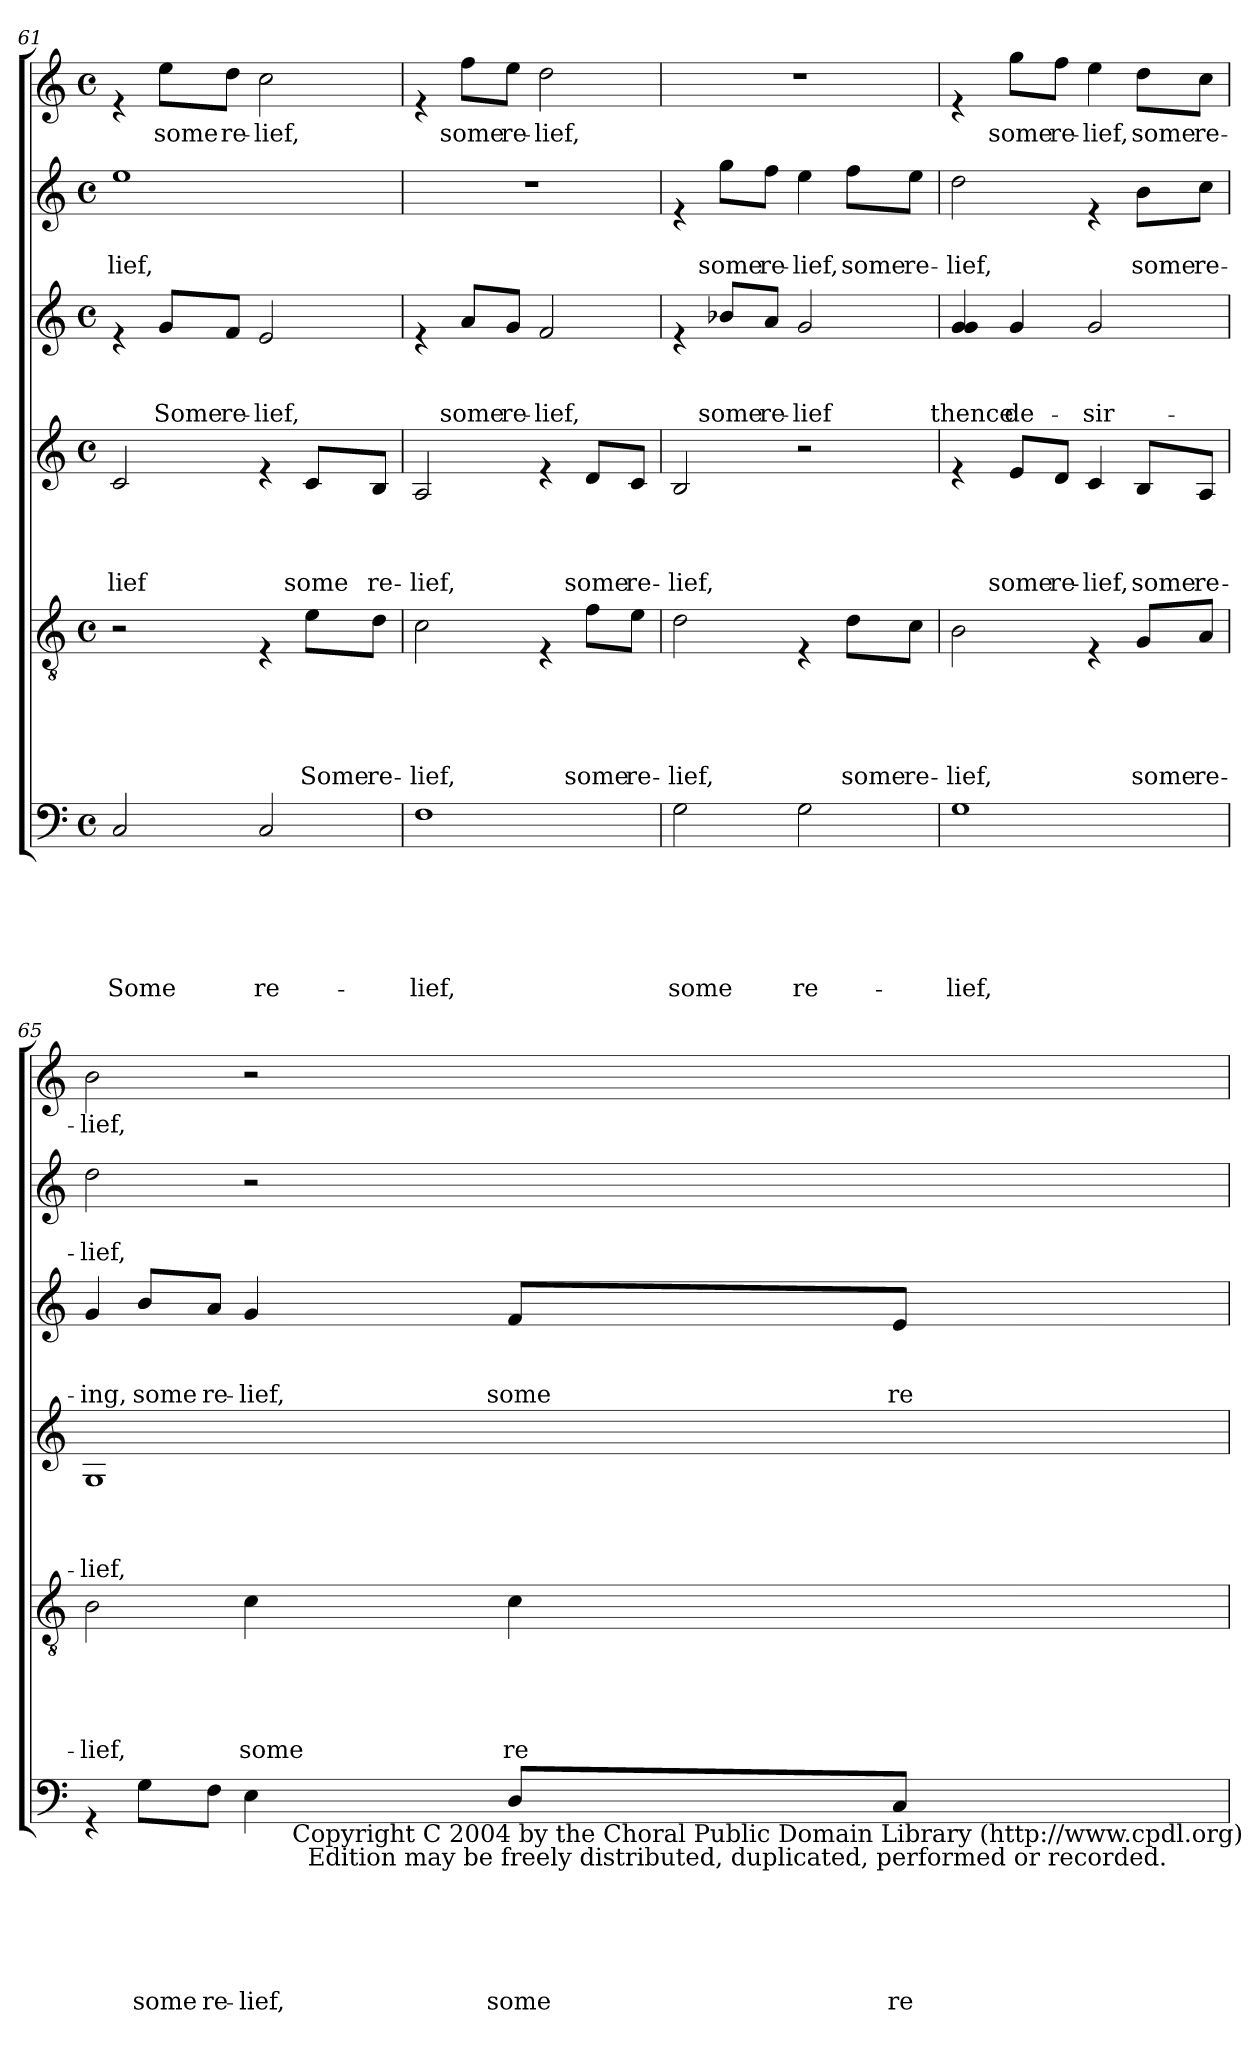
**kern	**text	**text	**text	**text	**text	**text	**kern	**text	**text	**text	**text	**text	**kern	**text	**text	**text	**text	**kern	**text	**text	**text	**kern	**text	**text	**kern	**text
*part6	*part6	*part6	*part6	*part6	*part6	*part6	*part5	*part5	*part5	*part5	*part5	*part5	*part4	*part4	*part4	*part4	*part4	*part3	*part3	*part3	*part3	*part2	*part2	*part2	*part1	*part1
*staff6	*staff6	*staff6	*staff6	*staff6	*staff6	*staff6	*staff5	*staff5	*staff5	*staff5	*staff5	*staff5	*staff4	*staff4	*staff4	*staff4	*staff4	*staff3	*staff3	*staff3	*staff3	*staff2	*staff2	*staff2	*staff1	*staff1
*clefF4	*	*	*	*	*	*	*clefGv2	*	*	*	*	*	*clefG2	*	*	*	*	*clefG2	*	*	*	*clefG2	*	*	*clefG2	*
*k[]	*	*	*	*	*	*	*k[]	*	*	*	*	*	*k[]	*	*	*	*	*k[]	*	*	*	*k[]	*	*	*k[]	*
*C:	*	*	*	*	*	*	*C:	*	*	*	*	*	*C:	*	*	*	*	*C:	*	*	*	*C:	*	*	*C:	*
*M4/4	*	*	*	*	*	*	*M4/4	*	*	*	*	*	*M4/4	*	*	*	*	*M4/4	*	*	*	*M4/4	*	*	*M4/4	*
*met(c)	*	*	*	*	*	*	*met(c)	*	*	*	*	*	*met(c)	*	*	*	*	*met(c)	*	*	*	*met(c)	*	*	*met(c)	*
=61	=61	=61	=61	=61	=61	=61	=61	=61	=61	=61	=61	=61	=61	=61	=61	=61	=61	=61	=61	=61	=61	=61	=61	=61	=61	=61
!	!	!	!	!	!	!LO:LY:b	!	!	!	!	!	!	!	!	!	!	!LO:LY:b	!	!	!	!	!	!	!LO:LY:b	!	!
2C/	.	.	.	.	.	Some	2r	.	.	.	.	.	2c/	.	.	.	-lief	4re	.	.	.	1ee	.	-lief,	4re	.
!	!	!	!	!	!	!	!	!	!	!	!	!	!	!	!	!	!	!	!	!	!LO:LY:b	!	!	!	!	!LO:LY:b
.	.	.	.	.	.	.	.	.	.	.	.	.	.	.	.	.	.	8g/L	.	.	Some	.	.	.	8ee\L	some
!	!	!	!	!	!	!	!	!	!	!	!	!	!	!	!	!	!	!	!	!	!LO:LY:b	!	!	!	!	!LO:LY:b
.	.	.	.	.	.	.	.	.	.	.	.	.	.	.	.	.	.	8f/J	.	.	re-	.	.	.	8dd\J	re-
!	!	!	!	!	!	!LO:LY:b	!	!	!	!	!	!	!	!	!	!	!	!	!	!	!LO:LY:b	!	!	!	!	!LO:LY:b
2C/	.	.	.	.	.	re-	4rE	.	.	.	.	.	4re	.	.	.	.	2e/	.	.	-lief,	.	.	.	2cc\	-lief,
!	!	!	!	!	!	!	!	!	!	!	!	!LO:LY:b	!	!	!	!	!LO:LY:b	!	!	!	!	!	!	!	!	!
.	.	.	.	.	.	.	8e\L	.	.	.	.	Some	8c/L	.	.	.	some	.	.	.	.	.	.	.	.	.
!	!	!	!	!	!	!	!	!	!	!	!	!LO:LY:b	!	!	!	!	!LO:LY:b	!	!	!	!	!	!	!	!	!
.	.	.	.	.	.	.	8d\J	.	.	.	.	re-	8B/J	.	.	.	re-	.	.	.	.	.	.	.	.	.
=62	=62	=62	=62	=62	=62	=62	=62	=62	=62	=62	=62	=62	=62	=62	=62	=62	=62	=62	=62	=62	=62	=62	=62	=62	=62	=62
!	!	!	!	!	!	!LO:LY:b	!	!	!	!	!	!LO:LY:b	!	!	!	!	!LO:LY:b	!	!	!	!	!	!	!	!	!
1F	.	.	.	.	.	-lief,	2c\	.	.	.	.	-lief,	2A/	.	.	.	-lief,	4re	.	.	.	1r	.	.	4re	.
!	!	!	!	!	!	!	!	!	!	!	!	!	!	!	!	!	!	!	!	!	!LO:LY:b	!	!	!	!	!LO:LY:b
.	.	.	.	.	.	.	.	.	.	.	.	.	.	.	.	.	.	8a/L	.	.	some	.	.	.	8ff\L	some
!	!	!	!	!	!	!	!	!	!	!	!	!	!	!	!	!	!	!	!	!	!LO:LY:b	!	!	!	!	!LO:LY:b
.	.	.	.	.	.	.	.	.	.	.	.	.	.	.	.	.	.	8g/J	.	.	re-	.	.	.	8ee\J	re-
!	!	!	!	!	!	!	!	!	!	!	!	!	!	!	!	!	!	!	!	!	!LO:LY:b	!	!	!	!	!LO:LY:b
.	.	.	.	.	.	.	4rE	.	.	.	.	.	4re	.	.	.	.	2f/	.	.	-lief,	.	.	.	2dd\	-lief,
!	!	!	!	!	!	!	!	!	!	!	!	!LO:LY:b	!	!	!	!	!LO:LY:b	!	!	!	!	!	!	!	!	!
.	.	.	.	.	.	.	8f\L	.	.	.	.	some	8d/L	.	.	.	some	.	.	.	.	.	.	.	.	.
!	!	!	!	!	!	!	!	!	!	!	!	!LO:LY:b	!	!	!	!	!LO:LY:b	!	!	!	!	!	!	!	!	!
.	.	.	.	.	.	.	8e\J	.	.	.	.	re-	8c/J	.	.	.	re-	.	.	.	.	.	.	.	.	.
=63	=63	=63	=63	=63	=63	=63	=63	=63	=63	=63	=63	=63	=63	=63	=63	=63	=63	=63	=63	=63	=63	=63	=63	=63	=63	=63
!	!	!	!	!	!	!LO:LY:b	!	!	!	!	!	!LO:LY:b	!	!	!	!	!LO:LY:b	!	!	!	!	!	!	!	!	!
2G\	.	.	.	.	.	some	2d\	.	.	.	.	-lief,	2B/	.	.	.	-lief,	4re	.	.	.	4re	.	.	1r	.
!	!	!	!	!	!	!	!	!	!	!	!	!	!	!	!	!	!	!	!	!	!LO:LY:b	!	!	!LO:LY:b	!	!
.	.	.	.	.	.	.	.	.	.	.	.	.	.	.	.	.	.	8b-X/L	.	.	some	8gg\L	.	some	.	.
!	!	!	!	!	!	!	!	!	!	!	!	!	!	!	!	!	!	!	!	!	!LO:LY:b	!	!	!LO:LY:b	!	!
.	.	.	.	.	.	.	.	.	.	.	.	.	.	.	.	.	.	8a/J	.	.	re-	8ff\J	.	re-	.	.
!	!	!	!	!	!	!LO:LY:b	!	!	!	!	!	!	!	!	!	!	!	!	!	!	!LO:LY:b	!	!	!LO:LY:b	!	!
2G\	.	.	.	.	.	re-	4rE	.	.	.	.	.	2r	.	.	.	.	2g/	.	.	-lief	4ee\	.	-lief,	.	.
!	!	!	!	!	!	!	!	!	!	!	!	!LO:LY:b	!	!	!	!	!	!	!	!	!	!	!	!LO:LY:b	!	!
.	.	.	.	.	.	.	8d\L	.	.	.	.	some	.	.	.	.	.	.	.	.	.	8ff\L	.	some	.	.
!	!	!	!	!	!	!	!	!	!	!	!	!LO:LY:b	!	!	!	!	!	!	!	!	!	!	!	!LO:LY:b	!	!
.	.	.	.	.	.	.	8c\J	.	.	.	.	re-	.	.	.	.	.	.	.	.	.	8ee\J	.	re-	.	.
!!LO:LB:g=z
=64	=64	=64	=64	=64	=64	=64	=64	=64	=64	=64	=64	=64	=64	=64	=64	=64	=64	=64	=64	=64	=64	=64	=64	=64	=64	=64
!	!	!	!	!	!	!LO:LY:b	!	!	!	!	!	!LO:LY:b	!	!	!	!	!	!	!	!	!LO:LY:b	!	!	!LO:LY:b	!	!
1G	.	.	.	.	.	-lief,	2B\	.	.	.	.	-lief,	4re	.	.	.	.	4g/ 4g/	.	.	thence	2dd\	.	-lief,	4re	.
!	!	!	!	!	!	!	!	!	!	!	!	!	!	!	!	!	!LO:LY:b	!	!	!	!LO:LY:b	!	!	!	!	!LO:LY:b
.	.	.	.	.	.	.	.	.	.	.	.	.	8e/L	.	.	.	some	4g/	.	.	de-	.	.	.	8gg\L	some
!	!	!	!	!	!	!	!	!	!	!	!	!	!	!	!	!	!LO:LY:b	!	!	!	!	!	!	!	!	!LO:LY:b
.	.	.	.	.	.	.	.	.	.	.	.	.	8d/J	.	.	.	re-	.	.	.	.	.	.	.	8ff\J	re-
!	!	!	!	!	!	!	!	!	!	!	!	!	!	!	!	!	!LO:LY:b	!	!	!	!LO:LY:b	!	!	!	!	!LO:LY:b
.	.	.	.	.	.	.	4rE	.	.	.	.	.	4c/	.	.	.	-lief,	2g/	.	.	-sir-	4re	.	.	4ee\	-lief,
!	!	!	!	!	!	!	!	!	!	!	!	!LO:LY:b	!	!	!	!	!LO:LY:b	!	!	!	!	!	!	!LO:LY:b	!	!LO:LY:b
.	.	.	.	.	.	.	8G/L	.	.	.	.	some	8B/L	.	.	.	some	.	.	.	.	8b\L	.	some	8dd\L	some
!	!	!	!	!	!	!	!	!	!	!	!	!LO:LY:b	!	!	!	!	!LO:LY:b	!	!	!	!	!	!	!LO:LY:b	!	!LO:LY:b
.	.	.	.	.	.	.	8A/J	.	.	.	.	re-	8A/J	.	.	.	re-	.	.	.	.	8cc\J	.	re-	8cc\J	re-
!!LO:PB:g=z
=65	=65	=65	=65	=65	=65	=65	=65	=65	=65	=65	=65	=65	=65	=65	=65	=65	=65	=65	=65	=65	=65	=65	=65	=65	=65	=65
!	!	!	!	!	!	!	!	!	!	!	!	!LO:LY:b	!	!	!	!	!LO:LY:b	!	!	!	!LO:LY:b	!	!	!LO:LY:b	!	!LO:LY:b
*^	*	*	*	*	*	*	*	*	*	*	*	*	*	*	*	*	*	*	*	*	*	*	*	*	*	*
4rGG	2ryy	.	.	.	.	.	.	2B\	.	.	.	.	-lief,	1G	.	.	.	-lief,	4g/	.	.	-ing,	2dd\	.	-lief,	2b\	-lief,
!	!	!	!	!	!	!	!LO:LY:b	!	!	!	!	!	!	!	!	!	!	!	!	!	!	!LO:LY:b	!	!	!	!	!
8G\L	.	.	.	.	.	.	some	.	.	.	.	.	.	.	.	.	.	.	8b/L	.	.	some	.	.	.	.	.
!	!	!	!	!	!	!	!LO:LY:b	!	!	!	!	!	!	!	!	!	!	!	!	!	!	!LO:LY:b	!	!	!	!	!
8F\J	.	.	.	.	.	.	re-	.	.	.	.	.	.	.	.	.	.	.	8a/J	.	.	re-	.	.	.	.	.
!	!	!	!	!	!	!	!LO:LY:b	!	!	!	!	!	!LO:LY:b	!	!	!	!	!	!	!	!	!LO:LY:b	!	!	!	!	!
4E\	8ryy	.	.	.	.	.	-lief,	4c\	.	.	.	.	some	.	.	.	.	.	4g/	.	.	-lief,	2r	.	.	2r	.
.	32ryy	.	.	.	.	.	.	.	.	.	.	.	.	.	.	.	.	.	.	.	.	.	.	.	.	.	.
!	!LO:TX:b:t=Copyright  C  2004 by the Choral Public Domain Library (http&colon;//www.cpdl.org)\n         Edition may be freely distributed, duplicated, performed or recorded.	!	!	!	!	!	!	!	!	!	!	!	!	!	!	!	!	!	!	!	!	!	!	!	!	!	!
.	4ryy	.	.	.	.	.	.	.	.	.	.	.	.	.	.	.	.	.	.	.	.	.	.	.	.	.	.
!	!	!	!	!	!	!	!LO:LY:b	!	!	!	!	!	!LO:LY:b	!	!	!	!	!	!	!	!	!LO:LY:b	!	!	!	!	!
8D/L	.	.	.	.	.	.	some	4c\	.	.	.	.	re-	.	.	.	.	.	8f/L	.	.	some	.	.	.	.	.
!	!	!	!	!	!	!	!LO:LY:b	!	!	!	!	!	!	!	!	!	!	!	!	!	!	!LO:LY:b	!	!	!	!	!
8C/J	.	.	.	.	.	.	re-	.	.	.	.	.	.	.	.	.	.	.	8e/J	.	.	re-	.	.	.	.	.
.	16.ryy	.	.	.	.	.	.	.	.	.	.	.	.	.	.	.	.	.	.	.	.	.	.	.	.	.	.
*v	*v	*	*	*	*	*	*	*	*	*	*	*	*	*	*	*	*	*	*	*	*	*	*	*	*	*	*
=	=	=	=	=	=	=	=	=	=	=	=	=	=	=	=	=	=	=	=	=	=	=	=	=	=	=
*-	*-	*-	*-	*-	*-	*-	*-	*-	*-	*-	*-	*-	*-	*-	*-	*-	*-	*-	*-	*-	*-	*-	*-	*-	*-	*-
